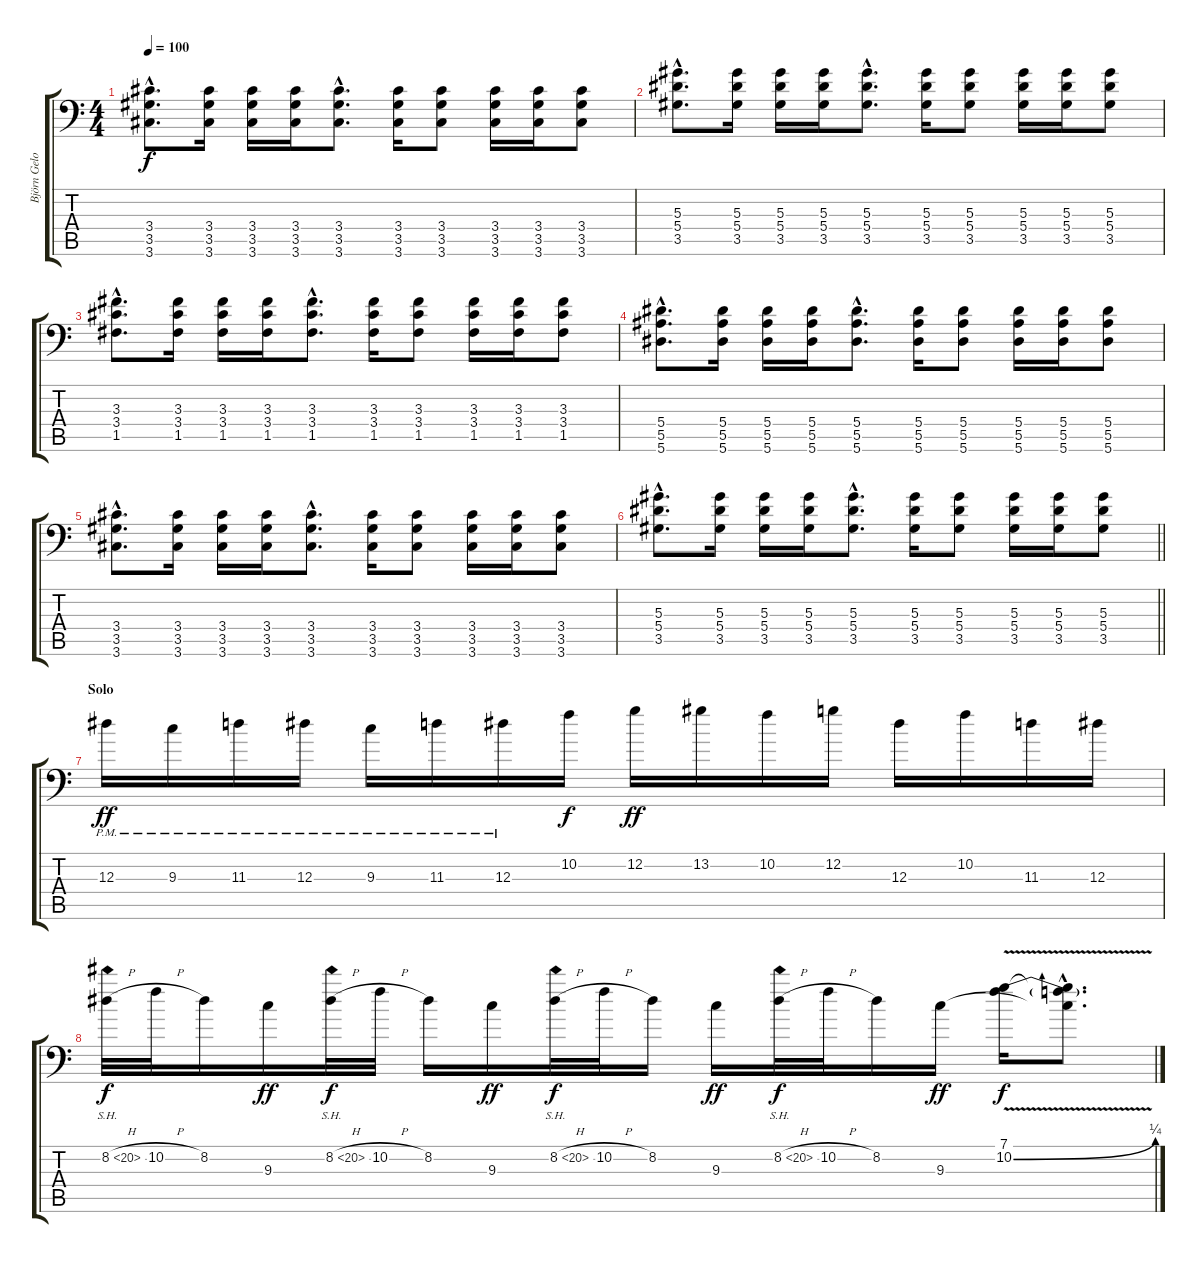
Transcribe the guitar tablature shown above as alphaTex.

\track ("Björn Gelotte" "Björn Gelo") {instrument distortionguitar}
\staff {score tabs}
\tuning (C4 G3 Eb3 Bb2 F2 Bb1) {hide}
\ts (4 4)
\tempo 100
\clef f4
\ks c
(3.4{hac} 3.5{hac} 3.6{hac}).8{d dy f} (3.4 3.5 3.6).16 (3.4 3.5 3.6).16 (3.4 3.5 3.6).16 (3.4{hac} 3.5{hac} 3.6{hac}).8{d} (3.4 3.5 3.6).16 (3.4 3.5 3.6).8 (3.4 3.5 3.6).16 (3.4 3.5 3.6).16 (3.4 3.5 3.6).8 |
(5.3{hac} 5.4{hac} 3.5{hac}).8{d} (5.3 5.4 3.5).16 (5.3 5.4 3.5).16 (5.3 5.4 3.5).16 (5.3{hac} 5.4{hac} 3.5{hac}).8{d} (5.3 5.4 3.5).16 (5.3 5.4 3.5).8 (5.3 5.4 3.5).16 (5.3 5.4 3.5).16 (5.3 5.4 3.5).8 |
(3.3{hac} 3.4{hac} 1.5{hac}).8{d} (3.3 3.4 1.5).16 (3.3 3.4 1.5).16 (3.3 3.4 1.5).16 (3.3{hac} 3.4{hac} 1.5{hac}).8{d} (3.3 3.4 1.5).16 (3.3 3.4 1.5).8 (3.3 3.4 1.5).16 (3.3 3.4 1.5).16 (3.3 3.4 1.5).8 |
(5.4{hac} 5.5{hac} 5.6{hac}).8{d} (5.4 5.5 5.6).16 (5.4 5.5 5.6).16 (5.4 5.5 5.6).16 (5.4{hac} 5.5{hac} 5.6{hac}).8{d} (5.4 5.5 5.6).16 (5.4 5.5 5.6).8 (5.4 5.5 5.6).16 (5.4 5.5 5.6).16 (5.4 5.5 5.6).8 |
(3.4{hac} 3.5{hac} 3.6{hac}).8{d} (3.4 3.5 3.6).16 (3.4 3.5 3.6).16 (3.4 3.5 3.6).16 (3.4{hac} 3.5{hac} 3.6{hac}).8{d} (3.4 3.5 3.6).16 (3.4 3.5 3.6).8 (3.4 3.5 3.6).16 (3.4 3.5 3.6).16 (3.4 3.5 3.6).8 |
\barLineRight lightlight
(5.3{hac} 5.4{hac} 3.5{hac}).8{d} (5.3 5.4 3.5).16 (5.3 5.4 3.5).16 (5.3 5.4 3.5).16 (5.3{hac} 5.4{hac} 3.5{hac}).8{d} (5.3 5.4 3.5).16 (5.3 5.4 3.5).8 (5.3 5.4 3.5).16 (5.3 5.4 3.5).16 (5.3 5.4 3.5).8 |
\section ("" "Solo")
12.3{pm}.16{dy ff} 9.3{pm}.16 11.3{pm}.16 12.3{pm}.16 9.3{pm}.16 11.3{pm}.16 12.3{pm}.16 10.2.16{dy f} 12.2.16{dy ff} 13.2.16 10.2.16 12.2.16 12.3.16 10.2.16 11.3.16 12.3.16 |
8.2{sh 12 h}.32{dy f} 10.2{h}.32 8.2.16 9.3.16{dy ff} 8.2{sh 12 h}.32{dy f} 10.2{h}.32 8.2.16 9.3.16{dy ff} 8.2{sh 12 h}.32{dy f} 10.2{h}.32 8.2.16 9.3.16{dy ff} 8.2{sh 12 h}.32{dy f} 10.2{h}.32 8.2.16 9.3.16{dy ff} (7.1{v} 10.2{be (bend 0 0 60 1)}).16{dy f} (7.1{hac t} 10.2{hac t} 9.3{hac t}).8{d}
